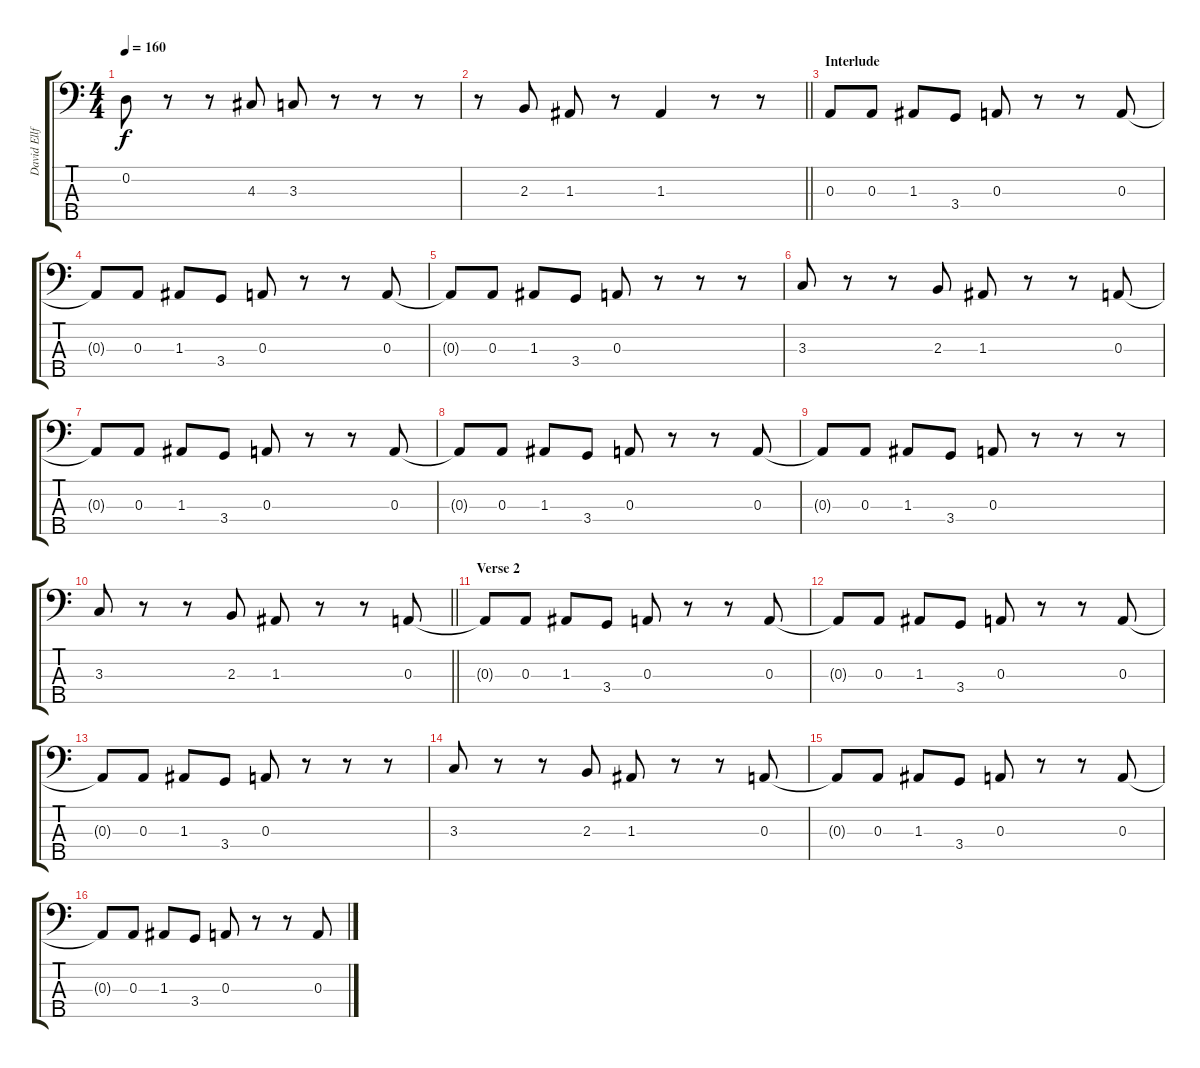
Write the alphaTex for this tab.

\track ("David Ellfson" "David Ellf") {instrument electricbasspick}
\staff {score tabs}
\tuning (G2 D2 A1 E1 B0) {hide}
\ts (4 4)
\tempo 160
\clef f4
\ks c
0.2.8{dy f} r.8 r.8 4.3.8 3.3.8 r.8 r.8 r.8 |
\barLineRight lightlight
r.8 2.3.8 1.3.8 r.8 1.3.4 r.8 r.8 |
\section ("" "Interlude")
0.3.8 0.3.8 1.3.8 3.4.8 0.3.8 r.8 r.8 0.3.8 |
0.3{t}.8 0.3.8 1.3.8 3.4.8 0.3.8 r.8 r.8 0.3.8 |
0.3{t}.8 0.3.8 1.3.8 3.4.8 0.3.8 r.8 r.8 r.8 |
3.3.8 r.8 r.8 2.3.8 1.3.8 r.8 r.8 0.3.8 |
0.3{t}.8 0.3.8 1.3.8 3.4.8 0.3.8 r.8 r.8 0.3.8 |
0.3{t}.8 0.3.8 1.3.8 3.4.8 0.3.8 r.8 r.8 0.3.8 |
0.3{t}.8 0.3.8 1.3.8 3.4.8 0.3.8 r.8 r.8 r.8 |
\barLineRight lightlight
3.3.8 r.8 r.8 2.3.8 1.3.8 r.8 r.8 0.3.8 |
\section ("" "Verse 2")
0.3{t}.8 0.3.8 1.3.8 3.4.8 0.3.8 r.8 r.8 0.3.8 |
0.3{t}.8 0.3.8 1.3.8 3.4.8 0.3.8 r.8 r.8 0.3.8 |
0.3{t}.8 0.3.8 1.3.8 3.4.8 0.3.8 r.8 r.8 r.8 |
3.3.8 r.8 r.8 2.3.8 1.3.8 r.8 r.8 0.3.8 |
0.3{t}.8 0.3.8 1.3.8 3.4.8 0.3.8 r.8 r.8 0.3.8 |
0.3{t}.8 0.3.8 1.3.8 3.4.8 0.3.8 r.8 r.8 0.3.8
